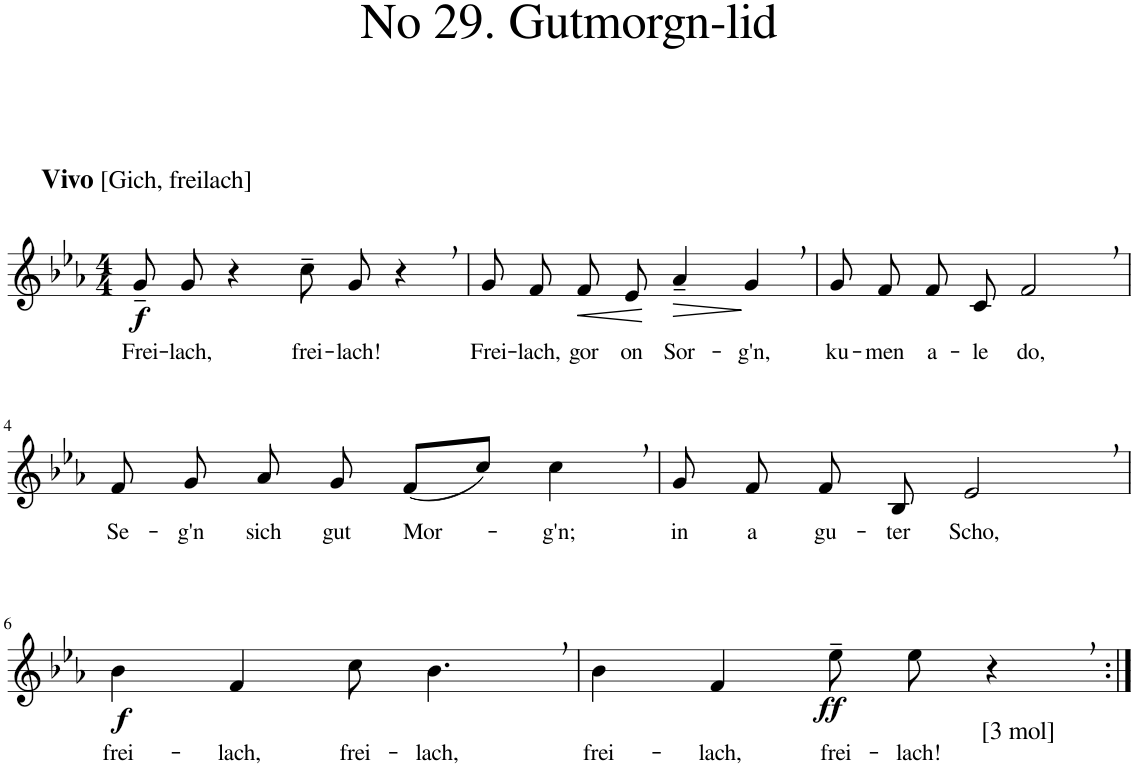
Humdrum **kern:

**kern	**text	**dynam
*part1	*part1	*part1
*staff1	*staff1	*staff1
*I"Klavier	*	*
*I'Klav.	*	*
*clefG2	*	*
*k[b-e-a-]	*	*
*M4/4	*	*
=1	=1	=1
!LO:TX:a:B:t=Vivo	!	!
!LO:TX:a:t=[Gich, freilach]	!	!
!	!LO:LY:b	!LO:DY:b
8g~/	Frei-	f
!	!LO:LY:b	!
8g/	-lach,	.
4r	.	.
!	!LO:LY:b	!
8cc~\	frei-	.
!	!LO:LY:b	!
8g/	-lach!	.
4r	.	.
=2	=2	=2
!	!LO:LY:b	!
8g/	Frei-	.
!	!LO:LY:b	!
8f/	-lach,	.
!	!LO:LY:b	!LO:HP:b
8f/	gor	<
!	!LO:LY:b	!
8e-/	on	.
!	!LO:LY:b	!LO:HP:b
4a-~/	Sor-	>
!	!LO:LY:b	!
4g,/	-g'n,	.
.	.	[ ]
=3	=3	=3
!	!LO:LY:b	!
8g/	ku-	.
!	!LO:LY:b	!
8f/	-men	.
!	!LO:LY:b	!
8f/	a-	.
!	!LO:LY:b	!
8c/	-le	.
!	!LO:LY:b	!
2f,/	do,	.
!!LO:LB:g=z
=4	=4	=4
!	!LO:LY:b	!
8f/	Se-	.
!	!LO:LY:b	!
8g/	-g'n	.
!	!LO:LY:b	!
8a-/	sich	.
!	!LO:LY:b	!
8g/	gut	.
!	!LO:LY:b	!
(8f/L	Mor-	.
8cc/J)	.	.
!	!LO:LY:b	!
4cc,\	-g'n;	.
=5	=5	=5
!	!LO:LY:b	!
8g/	in	.
!	!LO:LY:b	!
8f/	a	.
!	!LO:LY:b	!
8f/	gu-	.
!	!LO:LY:b	!
8B-/	-ter	.
!	!LO:LY:b	!
2e-,/	Scho,	.
!!LO:LB:g=z
=6	=6	=6
!	!LO:LY:b	!LO:DY:b
4b-\	frei-	f
!	!LO:LY:b	!
4f/	-lach,	.
!	!LO:LY:b	!
8cc\	frei-	.
!	!LO:LY:b	!
4.b-,\	-lach,	.
=7	=7	=7
!	!LO:LY:b	!
4b-\	frei-	.
!	!LO:LY:b	!
4f/	-lach,	.
!	!LO:LY:b	!LO:DY:b
8ee-~\	frei-	ff
!	!LO:LY:b	!
8ee-\	-lach!	.
!LO:TX:b:t=[3 mol]	!	!
4r	.	.
=:|!	=:|!	=:|!
*-	*-	*-
